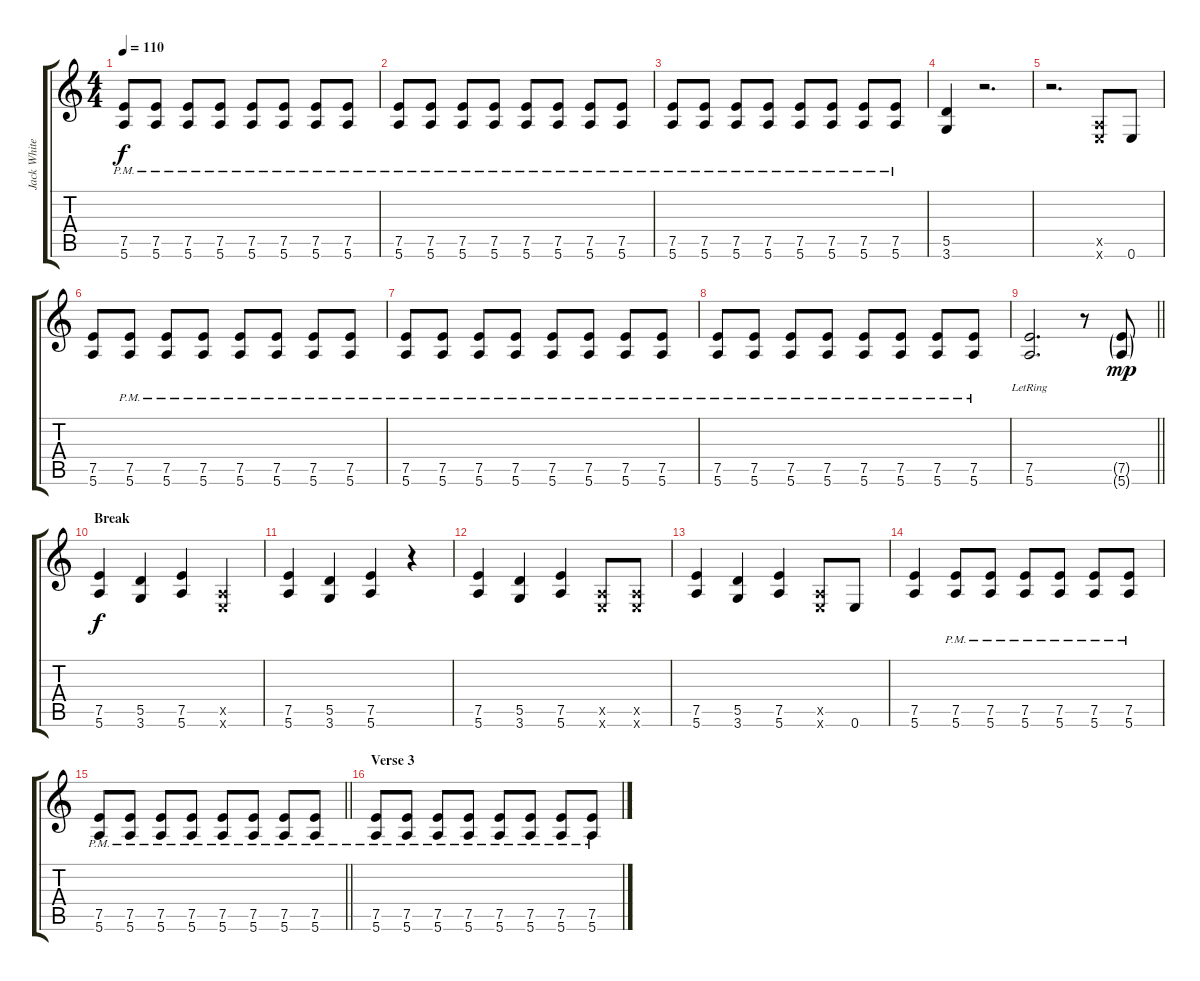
\track ("Jack White (Guitar)" "Jack White") {instrument distortionguitar}
\staff {score tabs}
\tuning (E4 B3 G3 D3 A2 E2) {hide}
\ts (4 4)
\tempo 110
\clef g2
\ks c
(7.5{pm} 5.6{pm}).8{dy f} (7.5{pm} 5.6{pm}).8 (7.5{pm} 5.6{pm}).8 (7.5{pm} 5.6{pm}).8 (7.5{pm} 5.6{pm}).8 (7.5{pm} 5.6{pm}).8 (7.5{pm} 5.6{pm}).8 (7.5{pm} 5.6{pm}).8 |
(7.5{pm} 5.6{pm}).8 (7.5{pm} 5.6{pm}).8 (7.5{pm} 5.6{pm}).8 (7.5{pm} 5.6{pm}).8 (7.5{pm} 5.6{pm}).8 (7.5{pm} 5.6{pm}).8 (7.5{pm} 5.6{pm}).8 (7.5{pm} 5.6{pm}).8 |
(7.5{pm} 5.6{pm}).8 (7.5{pm} 5.6{pm}).8 (7.5{pm} 5.6{pm}).8 (7.5{pm} 5.6{pm}).8 (7.5{pm} 5.6{pm}).8 (7.5{pm} 5.6{pm}).8 (7.5{pm} 5.6{pm}).8 (7.5{pm} 5.6{pm}).8 |
(5.5 3.6).4 r.2{d} |
r.2{d} (0.5{x} 0.6{x}).8 0.6.8 |
(7.5 5.6).8 (7.5{pm} 5.6{pm}).8 (7.5{pm} 5.6{pm}).8 (7.5{pm} 5.6{pm}).8 (7.5{pm} 5.6{pm}).8 (7.5{pm} 5.6{pm}).8 (7.5{pm} 5.6{pm}).8 (7.5{pm} 5.6{pm}).8 |
(7.5{pm} 5.6{pm}).8 (7.5{pm} 5.6{pm}).8 (7.5{pm} 5.6{pm}).8 (7.5{pm} 5.6{pm}).8 (7.5{pm} 5.6{pm}).8 (7.5{pm} 5.6{pm}).8 (7.5{pm} 5.6{pm}).8 (7.5{pm} 5.6{pm}).8 |
(7.5{pm} 5.6{pm}).8 (7.5{pm} 5.6{pm}).8 (7.5{pm} 5.6{pm}).8 (7.5{pm} 5.6{pm}).8 (7.5{pm} 5.6{pm}).8 (7.5{pm} 5.6{pm}).8 (7.5{pm} 5.6{pm}).8 (7.5{pm} 5.6{pm}).8 |
\barLineRight lightlight
(7.5{lr} 5.6{lr}).2{d} r.8 (7.5{g} 5.6{g}).8{dy mp} |
\section ("" "Break")
(7.5 5.6).4{dy f} (5.5 3.6).4 (7.5 5.6).4 (0.5{x} 0.6{x}).4 |
(7.5 5.6).4 (5.5 3.6).4 (7.5 5.6).4 r.4 |
(7.5 5.6).4 (5.5 3.6).4 (7.5 5.6).4 (0.5{x} 0.6{x}).8 (0.5{x} 0.6{x}).8 |
(7.5 5.6).4 (5.5 3.6).4 (7.5 5.6).4 (0.5{x} 0.6{x}).8 0.6.8 |
(7.5 5.6).4 (7.5{pm} 5.6{pm}).8 (7.5{pm} 5.6{pm}).8 (7.5{pm} 5.6{pm}).8 (7.5{pm} 5.6{pm}).8 (7.5{pm} 5.6{pm}).8 (7.5{pm} 5.6{pm}).8 |
\barLineRight lightlight
(7.5{pm} 5.6{pm}).8 (7.5{pm} 5.6{pm}).8 (7.5{pm} 5.6{pm}).8 (7.5{pm} 5.6{pm}).8 (7.5{pm} 5.6{pm}).8 (7.5{pm} 5.6{pm}).8 (7.5{pm} 5.6{pm}).8 (7.5{pm} 5.6{pm}).8 |
\section ("" "Verse 3")
(7.5{pm} 5.6{pm}).8 (7.5{pm} 5.6{pm}).8 (7.5{pm} 5.6{pm}).8 (7.5{pm} 5.6{pm}).8 (7.5{pm} 5.6{pm}).8 (7.5{pm} 5.6{pm}).8 (7.5{pm} 5.6{pm}).8 (7.5{pm} 5.6{pm}).8
